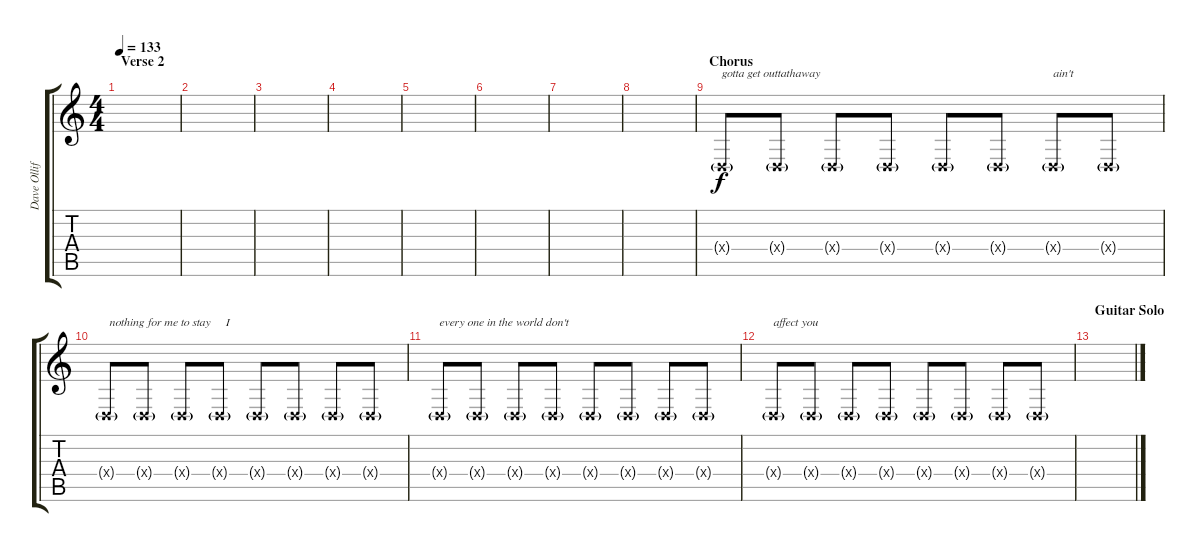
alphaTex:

\track ("Dave Olliffe - Voice Background" "Dave Ollif") {instrument oboe}
\staff {score tabs}
\tuning (E4 B3 G3 D3 A2 E2) {hide}
\ts (4 4)
\section ("" "Verse 2")
\tempo 133
\clef g2
\ks c
|
|
|
|
|
|
|
|
\section ("" "Chorus")
0.4{g x}.8{txt "gotta get outtathaway"} 0.4{g x}.8 0.4{g x}.8 0.4{g x}.8 0.4{g x}.8 0.4{g x}.8 0.4{g x}.8{txt "ain't"} 0.4{g x}.8 |
0.4{g x}.8{txt " nothing for me to stay     I"} 0.4{g x}.8 0.4{g x}.8 0.4{g x}.8 0.4{g x}.8 0.4{g x}.8 0.4{g x}.8 0.4{g x}.8 |
0.4{g x}.8{txt "every one in the world don't "} 0.4{g x}.8 0.4{g x}.8 0.4{g x}.8 0.4{g x}.8 0.4{g x}.8 0.4{g x}.8 0.4{g x}.8 |
0.4{g x}.8{txt "affect you"} 0.4{g x}.8 0.4{g x}.8 0.4{g x}.8 0.4{g x}.8 0.4{g x}.8 0.4{g x}.8 0.4{g x}.8 |
\section ("" "Guitar Solo")
